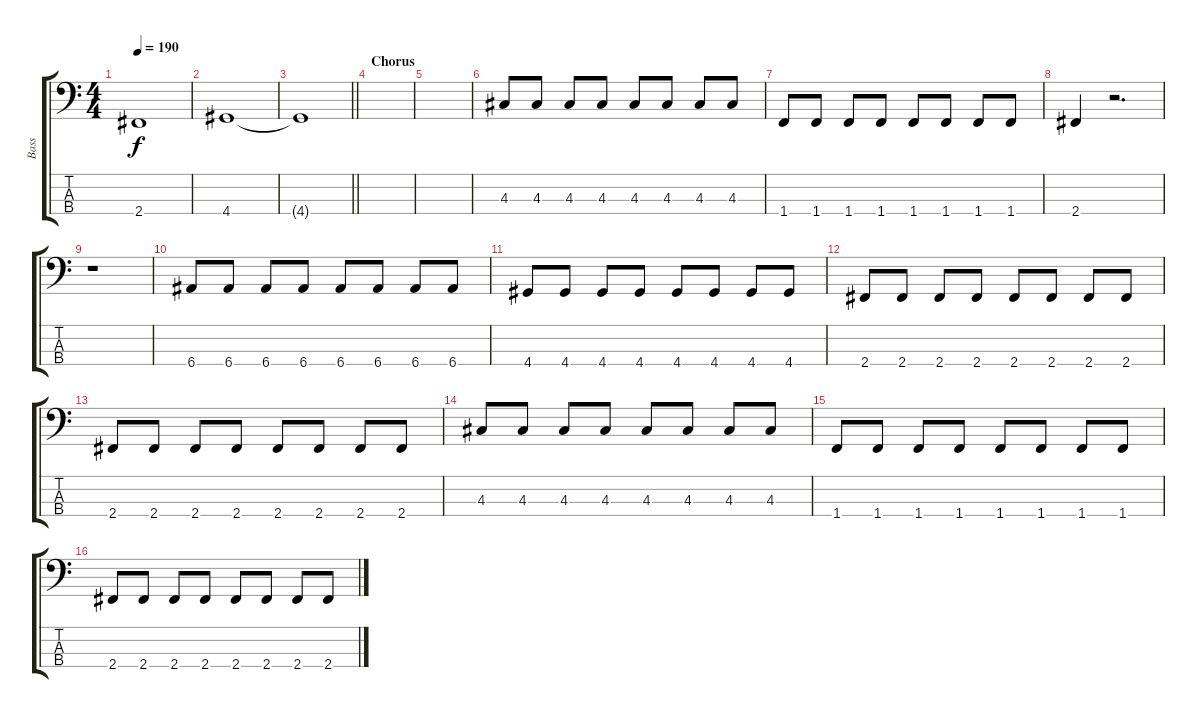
\track ("Bass" "Bass") {instrument electricbassfinger}
\staff {score tabs}
\tuning (G2 D2 A1 E1) {hide}
\ts (4 4)
\tempo 190
\clef f4
\ks c
2.4{t}.1{dy f} |
4.4.1 |
\barLineRight lightlight
4.4{t}.1 |
\section ("" "Chorus")
|
|
4.3.8 4.3.8 4.3.8 4.3.8 4.3.8 4.3.8 4.3.8 4.3.8 |
1.4.8 1.4.8 1.4.8 1.4.8 1.4.8 1.4.8 1.4.8 1.4.8 |
2.4.4 r.2{d} |
r.1 |
6.4.8 6.4.8 6.4.8 6.4.8 6.4.8 6.4.8 6.4.8 6.4.8 |
4.4.8 4.4.8 4.4.8 4.4.8 4.4.8 4.4.8 4.4.8 4.4.8 |
2.4.8 2.4.8 2.4.8 2.4.8 2.4.8 2.4.8 2.4.8 2.4.8 |
2.4.8 2.4.8 2.4.8 2.4.8 2.4.8 2.4.8 2.4.8 2.4.8 |
4.3.8 4.3.8 4.3.8 4.3.8 4.3.8 4.3.8 4.3.8 4.3.8 |
1.4.8 1.4.8 1.4.8 1.4.8 1.4.8 1.4.8 1.4.8 1.4.8 |
2.4.8 2.4.8 2.4.8 2.4.8 2.4.8 2.4.8 2.4.8 2.4.8
